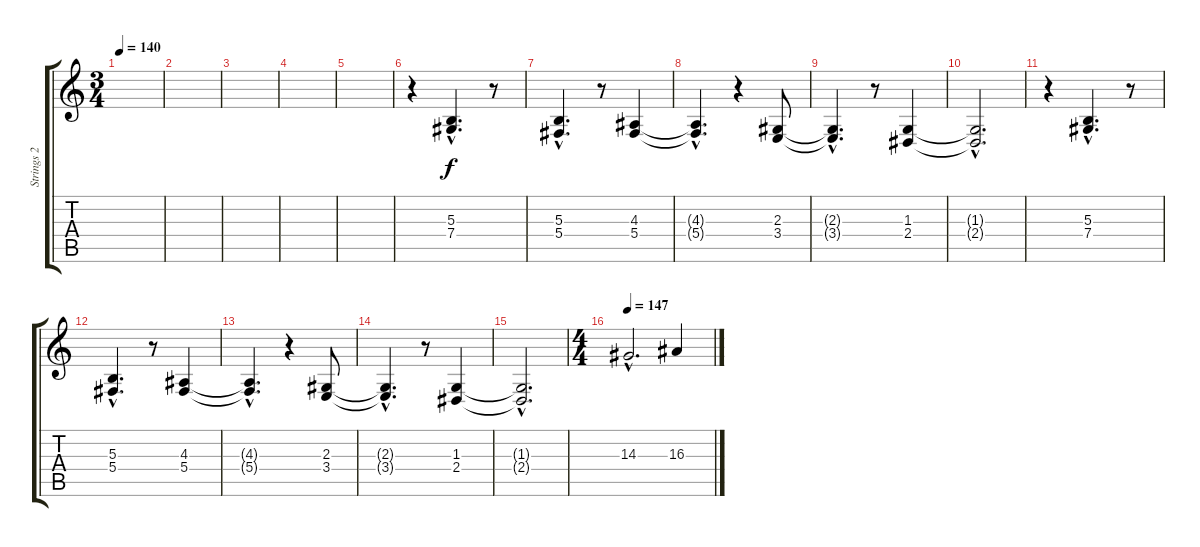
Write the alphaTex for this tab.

\track ("Strings 2" "Strings 2") {instrument stringensemble1}
\staff {score tabs}
\tuning (Eb4 Bb3 Gb3 Db3 Ab2 Eb2) {hide}
\ts (3 4)
\tempo 140
\clef g2
\ks c
|
|
|
|
|
r.4{volume 16 balance 14} (5.3{hac} 7.4{hac}).4{d} r.8 |
(5.3{hac} 5.4{hac}).4{d} r.8 (4.3 5.4).4 |
(4.3{hac t} 5.4{hac t}).4{d} r.4 (2.3 3.4).8 |
(2.3{hac t} 3.4{hac t}).4{d} r.8 (1.3 2.4).4 |
(1.3{hac t} 2.4{hac t}).2{d} |
r.4{volume 16 balance 14} (5.3{hac} 7.4{hac}).4{d} r.8 |
(5.3{hac} 5.4{hac}).4{d} r.8 (4.3 5.4).4 |
(4.3{hac t} 5.4{hac t}).4{d} r.4 (2.3 3.4).8 |
(2.3{hac t} 3.4{hac t}).4{d} r.8 (1.3 2.4).4 |
(1.3{hac t} 2.4{hac t}).2{d} |
\ts (4 4)
\tempo 147
14.3{hac}.2{d volume 16 balance 8} 16.3.4
